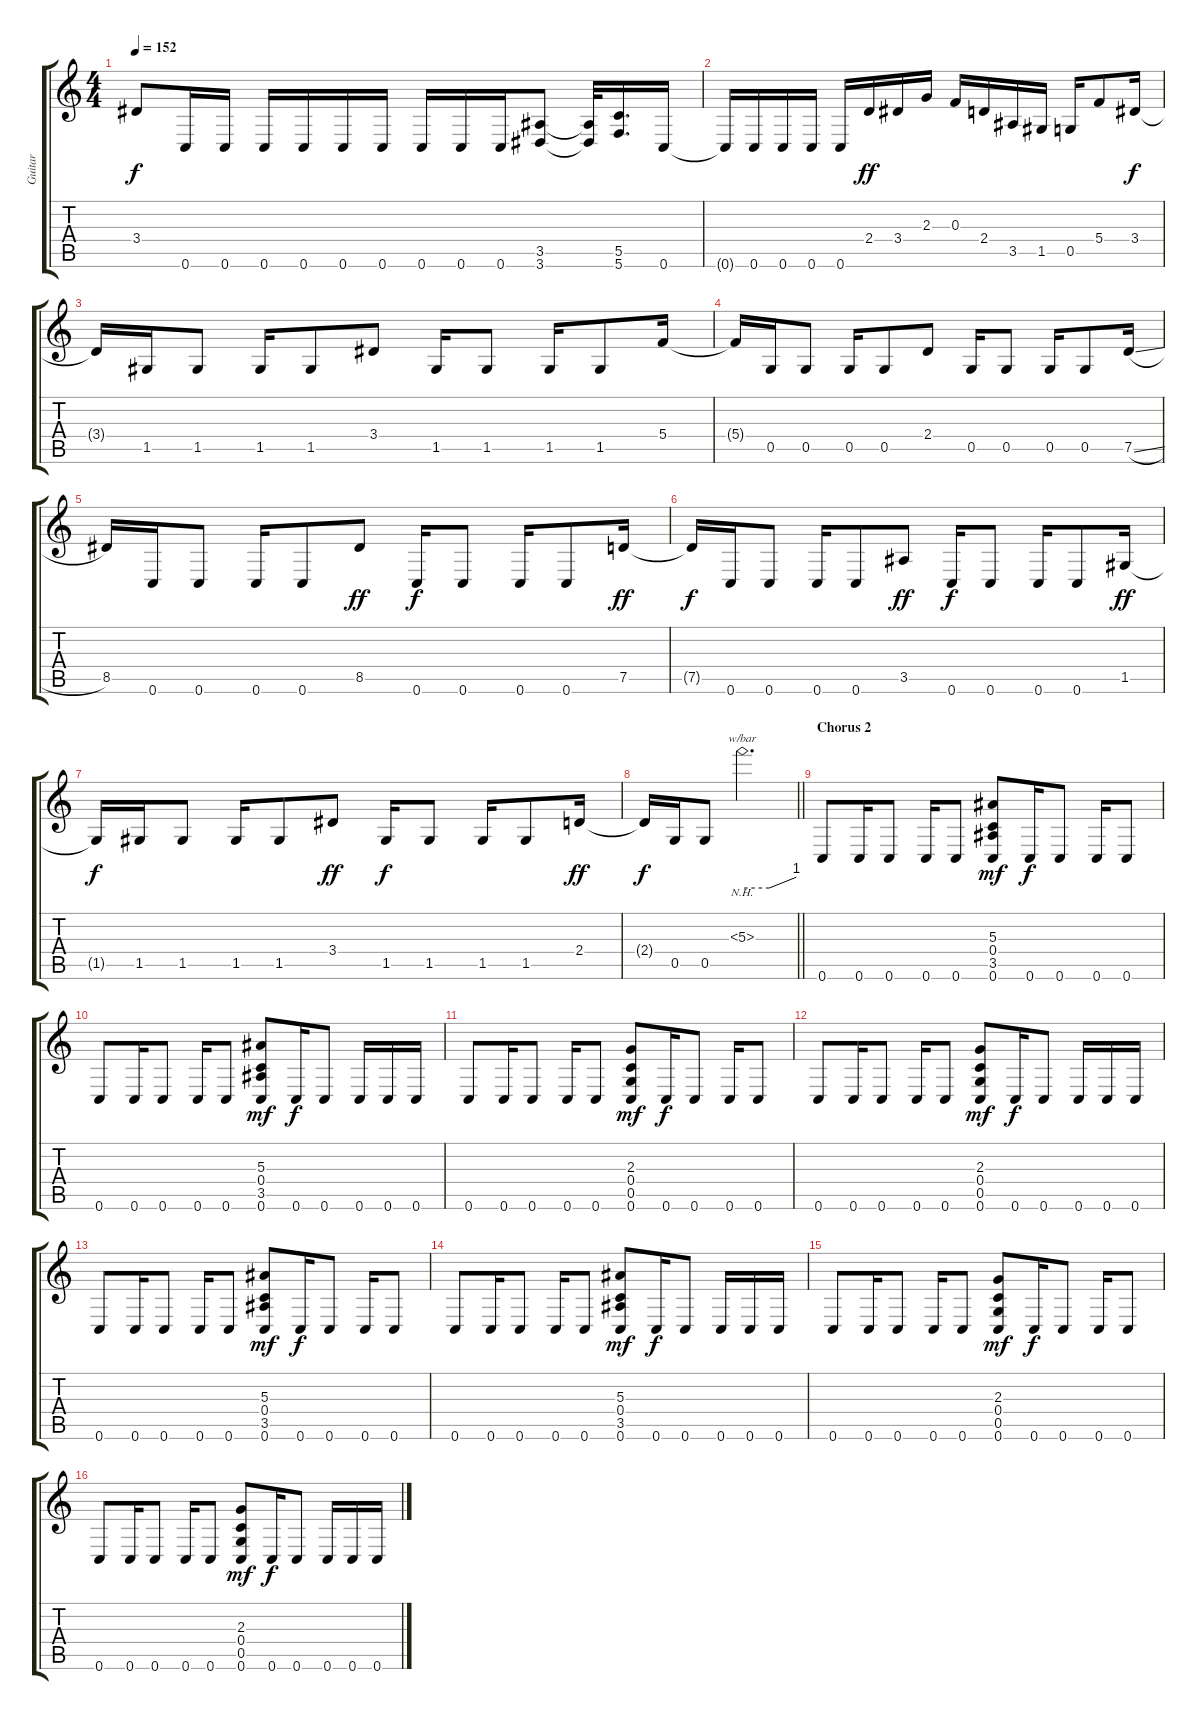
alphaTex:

\track ("Guitar" "Guitar") {instrument distortionguitar}
\staff {score tabs}
\tuning (D4 A3 F3 C3 G2 C2) {hide}
\ts (4 4)
\tempo 152
\clef g2
\ks c
3.4{t}.8{dy f} 0.6.16 0.6.16 0.6.16 0.6.16 0.6.16 0.6.16 0.6.16 0.6.16 0.6.16 (3.5 3.6).8 (3.5{t} 3.6{t}).32 (5.5 5.6).16{d} 0.6.16 |
0.6{t}.16 0.6.16 0.6.16 0.6.16 0.6.16 2.4.16{dy ff} 3.4.16 2.3.16 0.3.16 2.4.16 3.5.16 1.5.16 0.5.16 5.4.8 3.4.16{dy f} |
3.4{t}.16 1.5.16 1.5.8 1.5.16 1.5.8 3.4.8 1.5.16 1.5.8 1.5.16 1.5.8 5.4.16 |
5.4{t}.16 0.5.16 0.5.8 0.5.16 0.5.8 2.4.8 0.5.16 0.5.8 0.5.16 0.5.8 7.5{sl}.16 |
8.5.16 0.6.16 0.6.8 0.6.16 0.6.8 8.5.8{dy ff} 0.6.16{dy f} 0.6.8 0.6.16 0.6.8 7.5.16{dy ff} |
7.5{t}.16{dy f} 0.6.16 0.6.8 0.6.16 0.6.8 3.5.8{dy ff} 0.6.16{dy f} 0.6.8 0.6.16 0.6.8 1.5.16{dy ff} |
1.5{t}.16{dy f} 1.5.16 1.5.8 1.5.16 1.5.8 3.4.8{dy ff} 1.5.16{dy f} 1.5.8 1.5.16 1.5.8 2.4.16{dy ff} |
\barLineRight lightlight
2.4{t}.16{dy f} 0.5.16 0.5.8 5.3{nh}.2{d tbe (custom default 0 0 30 0 60 4)} |
\section ("" "Chorus 2")
0.6.8 0.6.16 0.6.8 0.6.16 0.6.8 (5.3 0.4 3.5 0.6).8{dy mf} 0.6.16{dy f} 0.6.8 0.6.16 0.6.8 |
0.6.8 0.6.16 0.6.8 0.6.16 0.6.8 (5.3 0.4 3.5 0.6).8{dy mf} 0.6.16{dy f} 0.6.8 0.6.16 0.6.16 0.6.16 |
0.6.8 0.6.16 0.6.8 0.6.16 0.6.8 (2.3 0.4 0.5 0.6).8{dy mf} 0.6.16{dy f} 0.6.8 0.6.16 0.6.8 |
0.6.8 0.6.16 0.6.8 0.6.16 0.6.8 (2.3 0.4 0.5 0.6).8{dy mf} 0.6.16{dy f} 0.6.8 0.6.16 0.6.16 0.6.16 |
0.6.8 0.6.16 0.6.8 0.6.16 0.6.8 (5.3 0.4 3.5 0.6).8{dy mf} 0.6.16{dy f} 0.6.8 0.6.16 0.6.8 |
0.6.8 0.6.16 0.6.8 0.6.16 0.6.8 (5.3 0.4 3.5 0.6).8{dy mf} 0.6.16{dy f} 0.6.8 0.6.16 0.6.16 0.6.16 |
0.6.8 0.6.16 0.6.8 0.6.16 0.6.8 (2.3 0.4 0.5 0.6).8{dy mf} 0.6.16{dy f} 0.6.8 0.6.16 0.6.8 |
0.6.8 0.6.16 0.6.8 0.6.16 0.6.8 (2.3 0.4 0.5 0.6).8{dy mf} 0.6.16{dy f} 0.6.8 0.6.16 0.6.16 0.6.16
